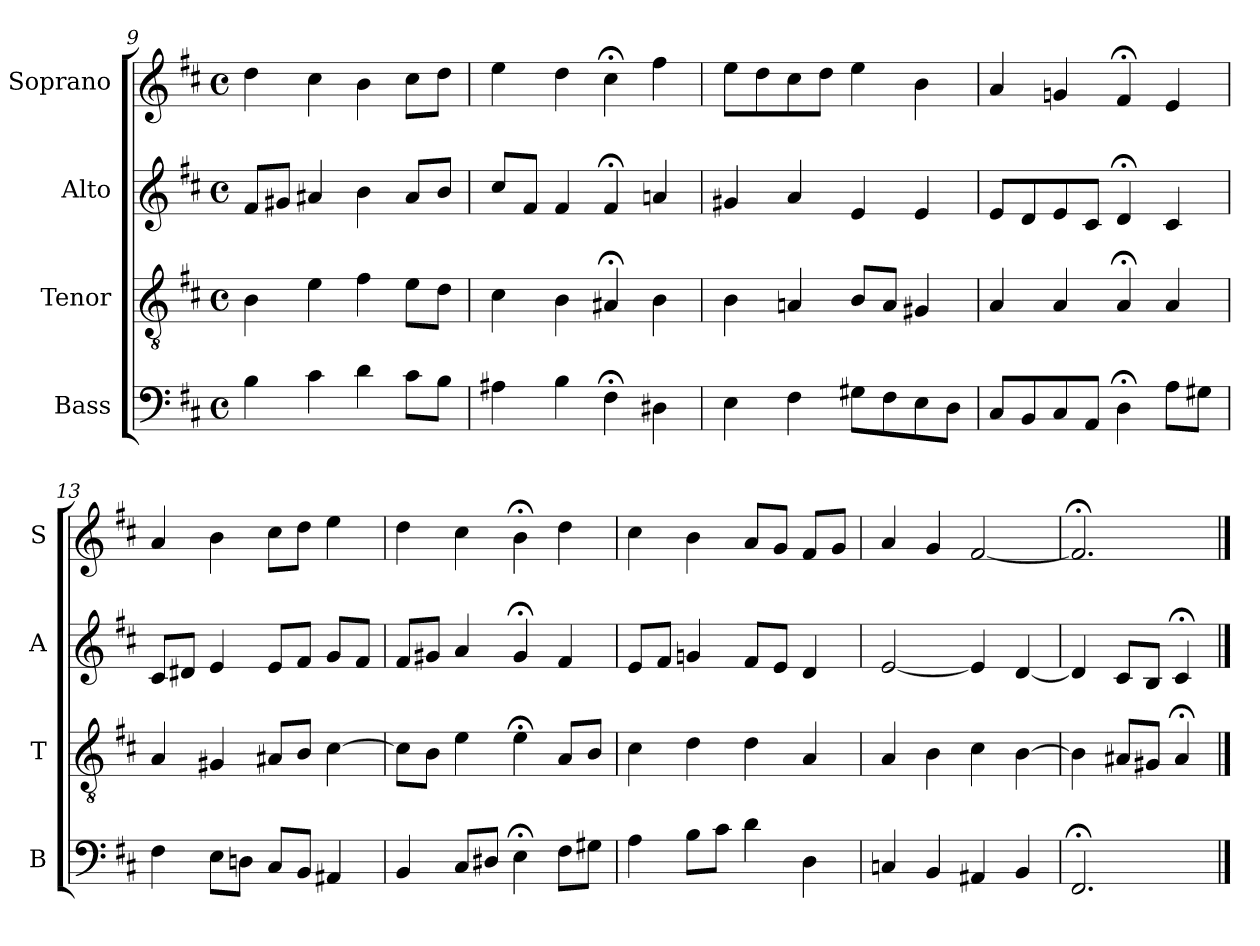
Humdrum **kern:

**kern	**kern	**kern	**kern
*part4	*part3	*part2	*part1
*staff4	*staff3	*staff2	*staff1
*I"Bass	*I"Tenor	*I"Alto	*I"Soprano
*I'B	*I'T	*I'A	*I'S
*clefF4	*clefGv2	*clefG2	*clefG2
*k[f#c#]	*k[f#c#]	*k[f#c#]	*k[f#c#]
*b:	*b:	*b:	*b:
*M4/4	*M4/4	*M4/4	*M4/4
*met(c)	*met(c)	*met(c)	*met(c)
=9	=9	=9	=9
4B	4B	8f#L	4dd
.	.	8g#XJ	.
4c#	4e	4a#X	4cc#
4d	4f#	4b	4b
8c#L	8eL	8a#L	8cc#L
8BJ	8dJ	8bJ	8ddJ
=10	=10	=10	=10
4A#X	4c#	8cc#L	4ee
.	.	8f#J	.
4B	4B	4f#	4dd
4F#;<	4A#X;<	4f#;<	4cc#;<
4D#X	4B	4an	4ff#
=11	=11	=11	=11
4E	4B	4g#X	8eeL
.	.	.	8dd
4F#	4An	4a	8cc#
.	.	.	8ddJ
8G#XL	8BL	4e	4ee
8F#	8AJ	.	.
8E	4G#X	4e	4b
8DJ	.	.	.
=12	=12	=12	=12
8C#L	4A	8eL	4a
8BB	.	8d	.
8C#	4A	8e	4gn
8AAJ	.	8c#J	.
4D;<	4A;<	4d;<	4f#;<
8AL	4A	4c#	4e
8G#XJ	.	.	.
=13	=13	=13	=13
4F#	4A	8c#L	4ai
.	.	8d#XiJ	.
8EL	4G#X	4ei	4bi
8DnJ	.	.	.
8C#L	8A#XiL	8eiL	8cc#L
8BBJ	8BiJ	8f#iJ	8ddJ
4AA#X	[4c#	8gL	4ee
.	.	8f#J	.
=14	=14	=14	=14
4BB	8c#L]	8f#L	4dd
.	8BJ	8g#XJ	.
8C#L	4e	4a	4cc#
8D#XJ	.	.	.
4E;<	4e;<	4g#;<	4b;<
8F#L	8AL	4f#	4dd
8G#XJ	8BJ	.	.
=15	=15	=15	=15
4A	4c#	8eL	4cc#
.	.	8f#J	.
8BL	4d	4gn	4b
8c#J	.	.	.
4d	4d	8f#L	8aL
.	.	8eJ	8gJ
4D	4A	4d	8f#L
.	.	.	8gJ
=16	=16	=16	=16
4Cn	4A	[2e	4a
4BB	4B	.	4g
4AA#X	4c#	4e]	[2f#
4BB	[4B	[4d	.
=17	=17	=17	=17
2.FF#;<	4B]	4d]	2.f#;<]
.	8A#XL	8c#L	.
.	8G#XJ	8BJ	.
.	4A#;<	4c#;<	.
==	==	==	==
*-	*-	*-	*-
